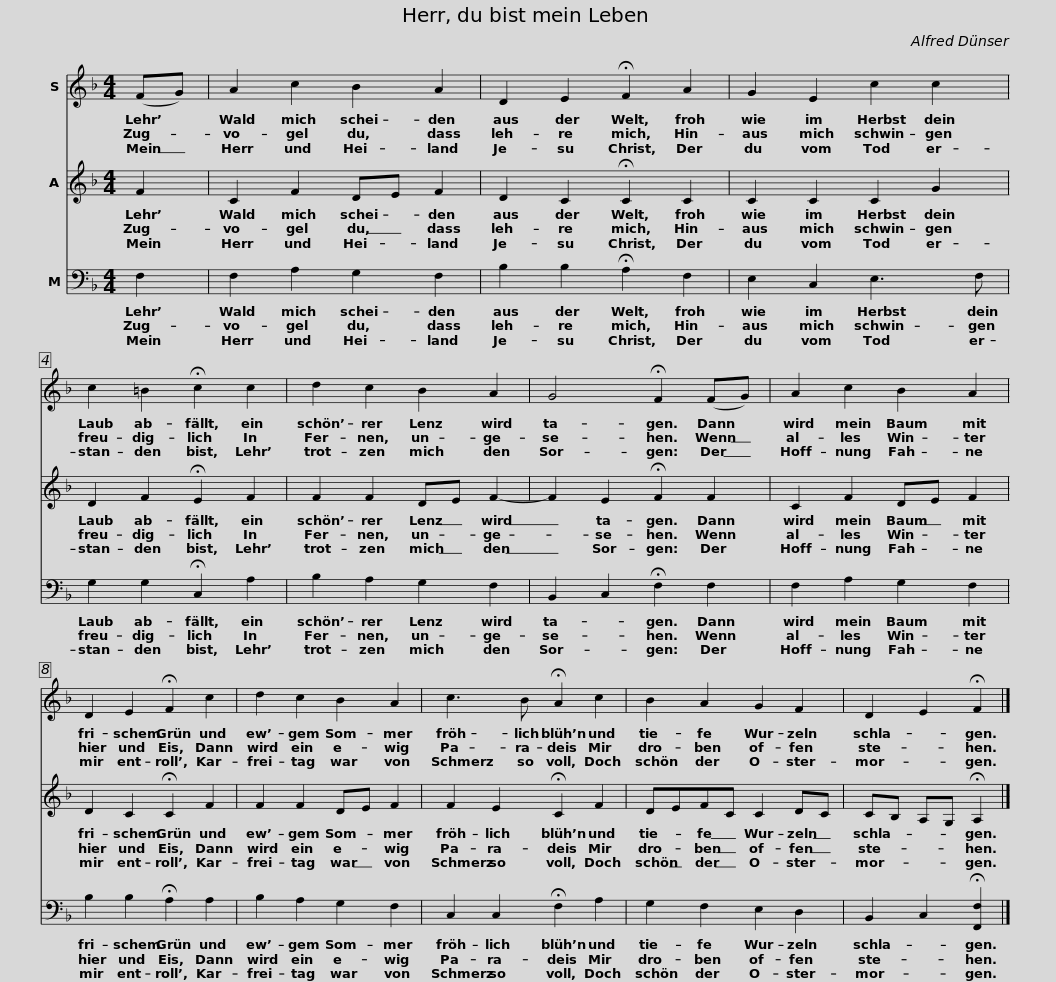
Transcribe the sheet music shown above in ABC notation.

X:1
%%score 1 2 3
L:1/8
M:4/4
I:linebreak $
K:F
V:1 treble
V:2 treble
V:3 bass
V:1
 (FG) | A2 c2 B2 A2 | D2 E2 !fermata!F2 A2 | G2 E2 c2 c2 | c2 =B2 !fermata!c2 c2 |$ %5
 d2 c2 B2 A2 | G4 !fermata!F2 (FG) | A2 c2 B2 A2 | D2 E2 !fermata!F2 c2 |$ d2 c2 B2 A2 | %10
 c3 B !fermata!A2 c2 | B2 A2 G2 F2 | D2 E2 !fermata!F2 |] %13
V:2
 F2 | C2 F2 DE F2 | D2 C2 !fermata!C2 C2 | C2 C2 C2 G2 | D2 F2 !fermata!E2 F2 |$ %5
 F2 F2 DE F2- | F2 E2 !fermata!F2 F2 | C2 F2 DE F2 | D2 C2 !fermata!C2 F2 |$ F2 F2 DE F2 | %10
 F2 E2 !fermata!C2 F2 | DEFC C2 DC | CB, A,G, !fermata!A,2 |] %13
V:3
 F,2 | F,2 A,2 G,2 F,2 | B,2 B,2 !fermata!A,2 F,2 | E,2 C,2 E,3 F, | G,2 G,2 !fermata!C,2 A,2 |$ %5
 B,2 A,2 G,2 F,2 | B,,2 C,2 !fermata!F,2 F,2 | F,2 A,2 G,2 F,2 | B,2 B,2 !fermata!A,2 A,2 |$ B,2 A,2 G,2 F,2 | %10
 C,2 C,2 !fermata!F,2 A,2 | G,2 F,2 E,2 D,2 | B,,2 C,2 !fermata![F,,F,]2 |] %13
